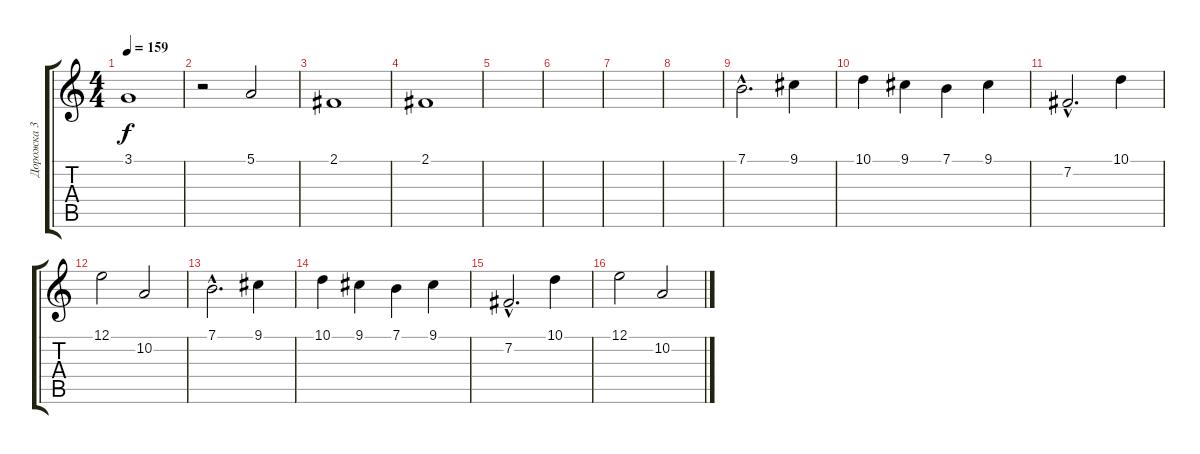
\track ("Дорожка 3" "Дорожка 3") {instrument musicbox}
\staff {score tabs}
\tuning (E4 B3 G3 D3 A2 E2) {hide}
\ts (4 4)
\tempo 159
\clef g2
\ks c
3.1.1{dy f} |
r.2 5.1.2 |
2.1.1 |
2.1.1 |
|
|
|
|
7.1{hac}.2{d} 9.1.4 |
10.1.4 9.1.4 7.1.4 9.1.4 |
7.2{hac}.2{d} 10.1.4 |
12.1.2 10.2.2 |
7.1{hac}.2{d} 9.1.4 |
10.1.4 9.1.4 7.1.4 9.1.4 |
7.2{hac}.2{d} 10.1.4 |
12.1.2 10.2.2
